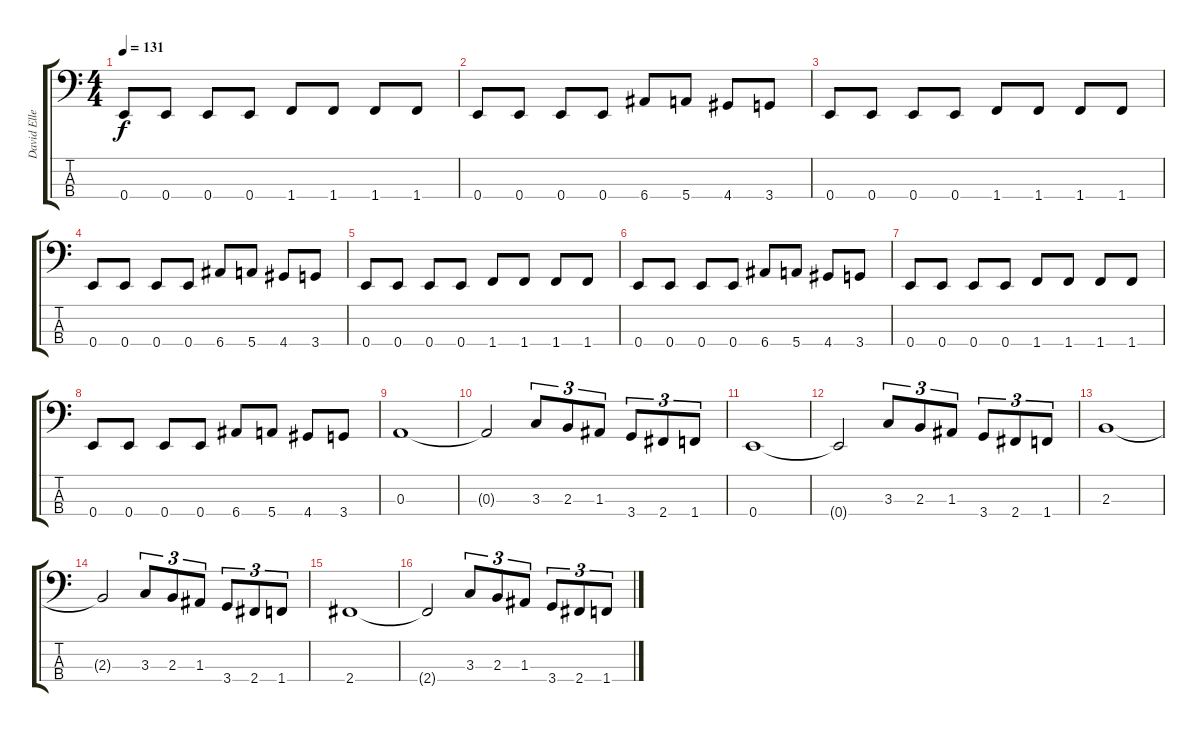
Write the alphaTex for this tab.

\track ("David Ellefson" "David Elle") {instrument electricbasspick}
\staff {score tabs}
\tuning (G2 D2 A1 E1) {hide}
\ts (4 4)
\tempo 131
\clef f4
\ks c
0.4.8{dy f instrument electricbasspick} 0.4.8 0.4.8 0.4.8 1.4.8 1.4.8 1.4.8 1.4.8 |
0.4.8 0.4.8 0.4.8 0.4.8 6.4.8 5.4.8 4.4.8 3.4.8 |
0.4.8 0.4.8 0.4.8 0.4.8 1.4.8 1.4.8 1.4.8 1.4.8 |
0.4.8 0.4.8 0.4.8 0.4.8 6.4.8 5.4.8 4.4.8 3.4.8 |
0.4.8 0.4.8 0.4.8 0.4.8 1.4.8 1.4.8 1.4.8 1.4.8 |
0.4.8 0.4.8 0.4.8 0.4.8 6.4.8 5.4.8 4.4.8 3.4.8 |
0.4.8 0.4.8 0.4.8 0.4.8 1.4.8 1.4.8 1.4.8 1.4.8 |
0.4.8 0.4.8 0.4.8 0.4.8 6.4.8 5.4.8 4.4.8 3.4.8 |
0.3.1 |
0.3{t}.2 3.3.8{tu (3 2)} 2.3.8{tu (3 2)} 1.3.8{tu (3 2)} 3.4.8{tu (3 2)} 2.4.8{tu (3 2)} 1.4.8{tu (3 2)} |
0.4.1 |
0.4{t}.2 3.3.8{tu (3 2)} 2.3.8{tu (3 2)} 1.3.8{tu (3 2)} 3.4.8{tu (3 2)} 2.4.8{tu (3 2)} 1.4.8{tu (3 2)} |
2.3.1 |
2.3{t}.2 3.3.8{tu (3 2)} 2.3.8{tu (3 2)} 1.3.8{tu (3 2)} 3.4.8{tu (3 2)} 2.4.8{tu (3 2)} 1.4.8{tu (3 2)} |
2.4.1 |
2.4{t}.2 3.3.8{tu (3 2)} 2.3.8{tu (3 2)} 1.3.8{tu (3 2)} 3.4.8{tu (3 2)} 2.4.8{tu (3 2)} 1.4.8{tu (3 2)}
